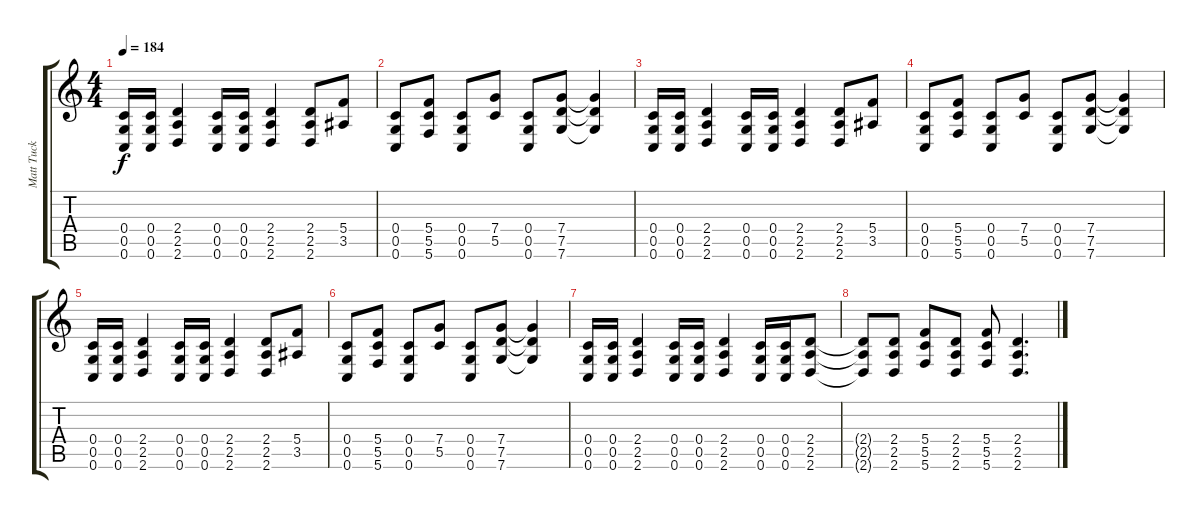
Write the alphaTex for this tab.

\track ("Matt Tuck" "Matt Tuck") {instrument distortionguitar}
\staff {score tabs}
\tuning (D4 A3 F3 C3 G2 C2) {hide}
\ts (4 4)
\tempo 184
\clef g2
\ks c
(0.4 0.5 0.6).16{dy f} (0.4 0.5 0.6).16 (2.4 2.5 2.6).4 (0.4 0.5 0.6).16 (0.4 0.5 0.6).16 (2.4 2.5 2.6).4 (2.4 2.5 2.6).8 (5.4 3.5).8 |
(0.4 0.5 0.6).8 (5.4 5.5 5.6).8 (0.4 0.5 0.6).8 (7.4 5.5).8 (0.4 0.5 0.6).8 (7.4 7.5 7.6).8 (7.4{t} 7.5{t} 7.6{t}).4 |
(0.4 0.5 0.6).16 (0.4 0.5 0.6).16 (2.4 2.5 2.6).4 (0.4 0.5 0.6).16 (0.4 0.5 0.6).16 (2.4 2.5 2.6).4 (2.4 2.5 2.6).8 (5.4 3.5).8 |
(0.4 0.5 0.6).8 (5.4 5.5 5.6).8 (0.4 0.5 0.6).8 (7.4 5.5).8 (0.4 0.5 0.6).8 (7.4 7.5 7.6).8 (7.4{t} 7.5{t} 7.6{t}).4 |
(0.4 0.5 0.6).16 (0.4 0.5 0.6).16 (2.4 2.5 2.6).4 (0.4 0.5 0.6).16 (0.4 0.5 0.6).16 (2.4 2.5 2.6).4 (2.4 2.5 2.6).8 (5.4 3.5).8 |
(0.4 0.5 0.6).8 (5.4 5.5 5.6).8 (0.4 0.5 0.6).8 (7.4 5.5).8 (0.4 0.5 0.6).8 (7.4 7.5 7.6).8 (7.4{t} 7.5{t} 7.6{t}).4 |
(0.4 0.5 0.6).16 (0.4 0.5 0.6).16 (2.4 2.5 2.6).4 (0.4 0.5 0.6).16 (0.4 0.5 0.6).16 (2.4 2.5 2.6).4 (0.4 0.5 0.6).16 (0.4 0.5 0.6).16 (2.4 2.5 2.6).8 |
(2.4{t} 2.5{t} 2.6{t}).8 (2.4 2.5 2.6).8 (5.4 5.5 5.6).8 (2.4 2.5 2.6).8 (5.4 5.5 5.6).8 (2.4 2.5 2.6).4{d}
